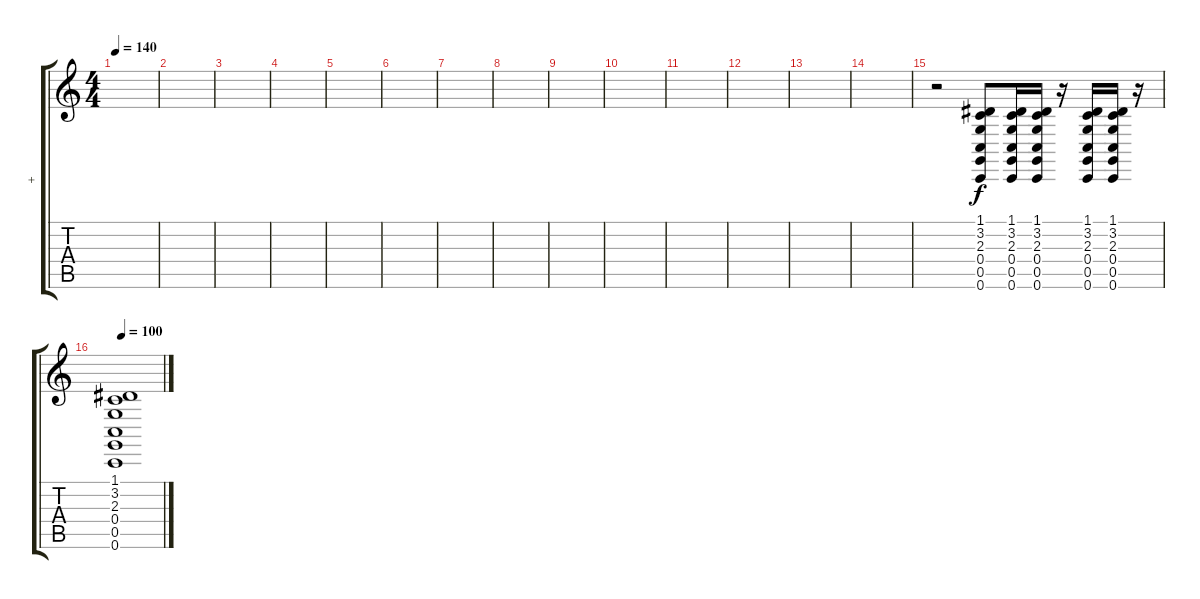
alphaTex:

\track ("+" "+") {instrument gunshot}
\staff {score tabs}
\tuning (D4 A3 F3 C3 G2 C2) {hide}
\ts (4 4)
\tempo 140
\clef g2
\ks c
|
|
|
|
|
|
|
|
|
|
|
|
|
|
r.2 (1.1 3.2 2.3 0.4 0.5 0.6).8 (1.1 3.2 2.3 0.4 0.5 0.6).16 (1.1 3.2 2.3 0.4 0.5 0.6).16 r.16 (1.1 3.2 2.3 0.4 0.5 0.6).16 (1.1 3.2 2.3 0.4 0.5 0.6).16 r.16 |
\tempo 100
(1.1 3.2 2.3 0.4 0.5 0.6).1
